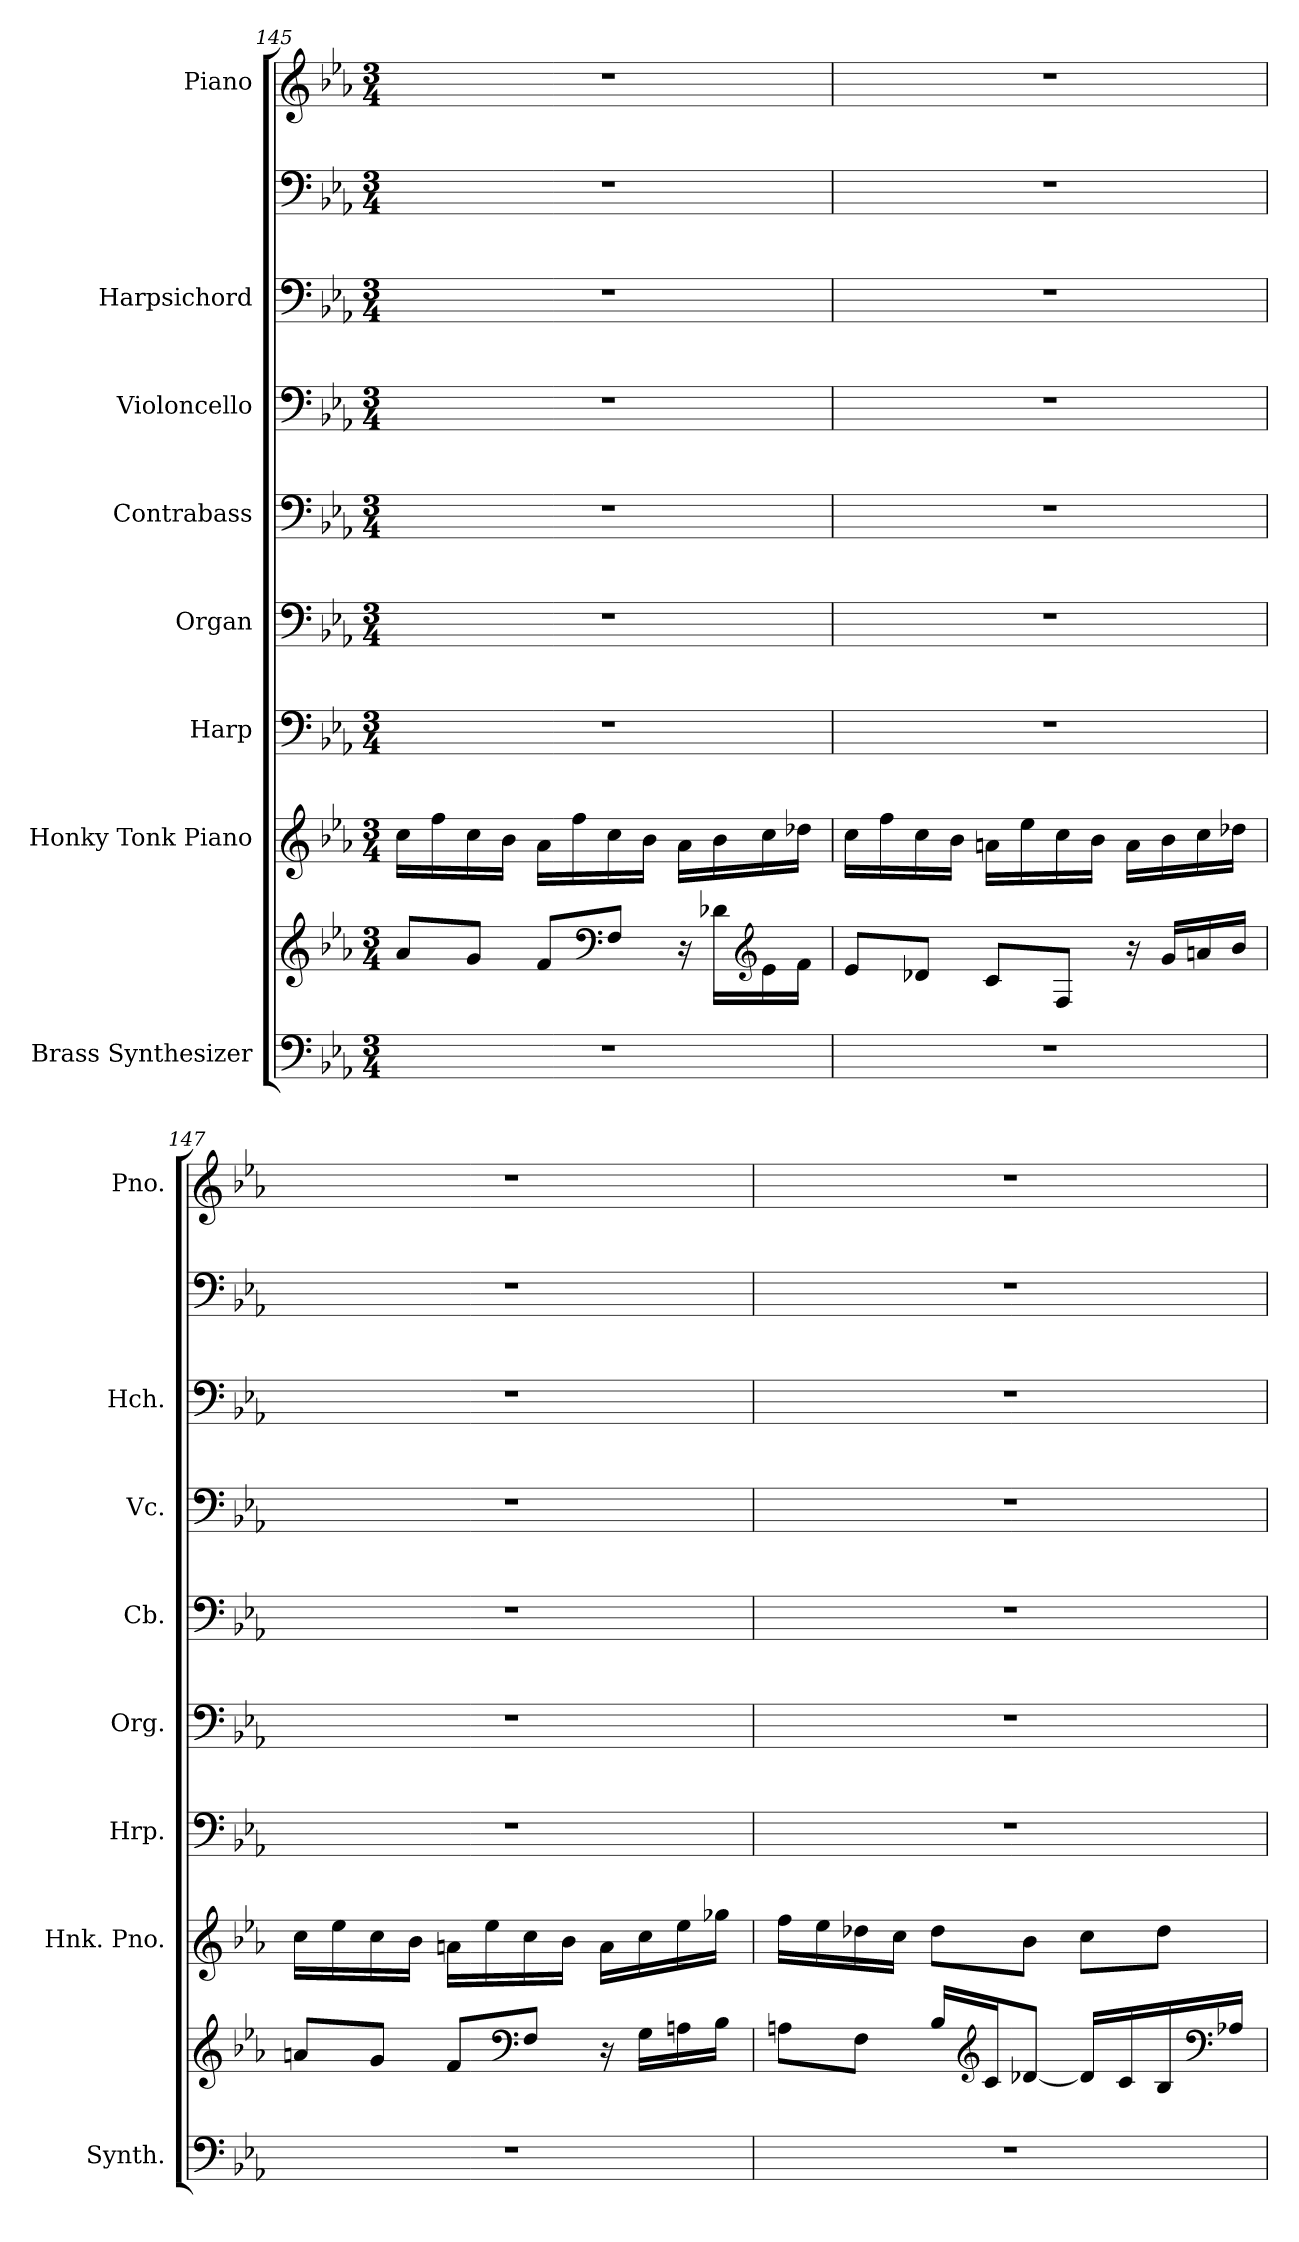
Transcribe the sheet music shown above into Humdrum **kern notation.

**kern	**kern	**kern	**kern	**kern	**kern	**kern	**kern	**kern	**kern
*part8	*part8	*part7	*part6	*part5	*part4	*part3	*part2	*part2	*part1
*staff10	*staff9	*staff8	*staff7	*staff6	*staff5	*staff4	*staff3	*staff2	*staff1
*I"Brass Synthesizer	*	*I"Honky Tonk Piano	*I"Harp	*I"Organ	*I"Contrabass	*I"Violoncello	*I"Harpsichord	*	*I"Piano
*I'Synth.	*	*I'Hnk. Pno.	*I'Hrp.	*I'Org.	*I'Cb.	*I'Vc.	*I'Hch.	*	*I'Pno.
!!LO:PB:g=z
*clefF4	*clefG2	*clefG2	*clefF4	*clefF4	*clefF4	*clefF4	*clefF4	*clefF4	*clefG2
*	*	*	*	*	*ITrd7c12	*	*	*	*
*k[b-e-a-]	*k[b-e-a-]	*k[b-e-a-]	*k[b-e-a-]	*k[b-e-a-]	*k[b-e-a-]	*k[b-e-a-]	*k[b-e-a-]	*k[b-e-a-]	*k[b-e-a-]
*M3/4	*M3/4	*M3/4	*M3/4	*M3/4	*M3/4	*M3/4	*M3/4	*M3/4	*M3/4
=145	=145	=145	=145	=145	=145	=145	=145	=145	=145
2.r	8a-/L	16cc\LL	2.r	2.r	2.r	2.r	2.r	2.r	2.r
.	.	16ff\	.	.	.	.	.	.	.
.	8g/J	16cc\	.	.	.	.	.	.	.
.	.	16b-\JJ	.	.	.	.	.	.	.
.	8f/L	16a-\LL	.	.	.	.	.	.	.
.	.	16ff\	.	.	.	.	.	.	.
*	*clefF4	*	*	*	*	*	*	*	*
.	8F/J	16cc\	.	.	.	.	.	.	.
.	.	16b-\JJ	.	.	.	.	.	.	.
.	16r	16a-\LL	.	.	.	.	.	.	.
.	16d-X\LL	16b-\	.	.	.	.	.	.	.
*	*clefG2	*	*	*	*	*	*	*	*
.	16e-\	16cc\	.	.	.	.	.	.	.
.	16f\JJ	16dd-X\JJ	.	.	.	.	.	.	.
=146	=146	=146	=146	=146	=146	=146	=146	=146	=146
2.r	8e-/L	16cc\LL	2.r	2.r	2.r	2.r	2.r	2.r	2.r
.	.	16ff\	.	.	.	.	.	.	.
.	8d-X/J	16cc\	.	.	.	.	.	.	.
.	.	16b-\JJ	.	.	.	.	.	.	.
.	8c/L	16an\LL	.	.	.	.	.	.	.
.	.	16ee-\	.	.	.	.	.	.	.
.	8F/J	16cc\	.	.	.	.	.	.	.
.	.	16b-\JJ	.	.	.	.	.	.	.
.	16r	16a\LL	.	.	.	.	.	.	.
.	16g/LL	16b-\	.	.	.	.	.	.	.
.	16an/	16cc\	.	.	.	.	.	.	.
.	16b-/JJ	16dd-X\JJ	.	.	.	.	.	.	.
!!LO:PB:g=z
=147	=147	=147	=147	=147	=147	=147	=147	=147	=147
2.r	8an/L	16cc\LL	2.r	2.r	2.r	2.r	2.r	2.r	2.r
.	.	16ee-\	.	.	.	.	.	.	.
.	8g/J	16cc\	.	.	.	.	.	.	.
.	.	16b-\JJ	.	.	.	.	.	.	.
.	8f/L	16an\LL	.	.	.	.	.	.	.
.	.	16ee-\	.	.	.	.	.	.	.
*	*clefF4	*	*	*	*	*	*	*	*
.	8F/J	16cc\	.	.	.	.	.	.	.
.	.	16b-\JJ	.	.	.	.	.	.	.
.	16r	16a\LL	.	.	.	.	.	.	.
.	16G\LL	16cc\	.	.	.	.	.	.	.
.	16An\	16ee-\	.	.	.	.	.	.	.
.	16B-\JJ	16gg-X\JJ	.	.	.	.	.	.	.
=148	=148	=148	=148	=148	=148	=148	=148	=148	=148
2.r	8An\L	16ff\LL	2.r	2.r	2.r	2.r	2.r	2.r	2.r
.	.	16ee-\	.	.	.	.	.	.	.
.	8F\J	16dd-X\	.	.	.	.	.	.	.
.	.	16cc\JJ	.	.	.	.	.	.	.
.	16B-/LL	8dd-\L	.	.	.	.	.	.	.
*	*clefG2	*	*	*	*	*	*	*	*
.	16c/J	.	.	.	.	.	.	.	.
.	[8d-X/J	8b-\J	.	.	.	.	.	.	.
.	16d-/LL]	8cc\L	.	.	.	.	.	.	.
.	16c/	.	.	.	.	.	.	.	.
.	16B-/	8dd-\J	.	.	.	.	.	.	.
*	*clefF4	*	*	*	*	*	*	*	*
.	16A-X/JJ	.	.	.	.	.	.	.	.
=	=	=	=	=	=	=	=	=	=
*-	*-	*-	*-	*-	*-	*-	*-	*-	*-
